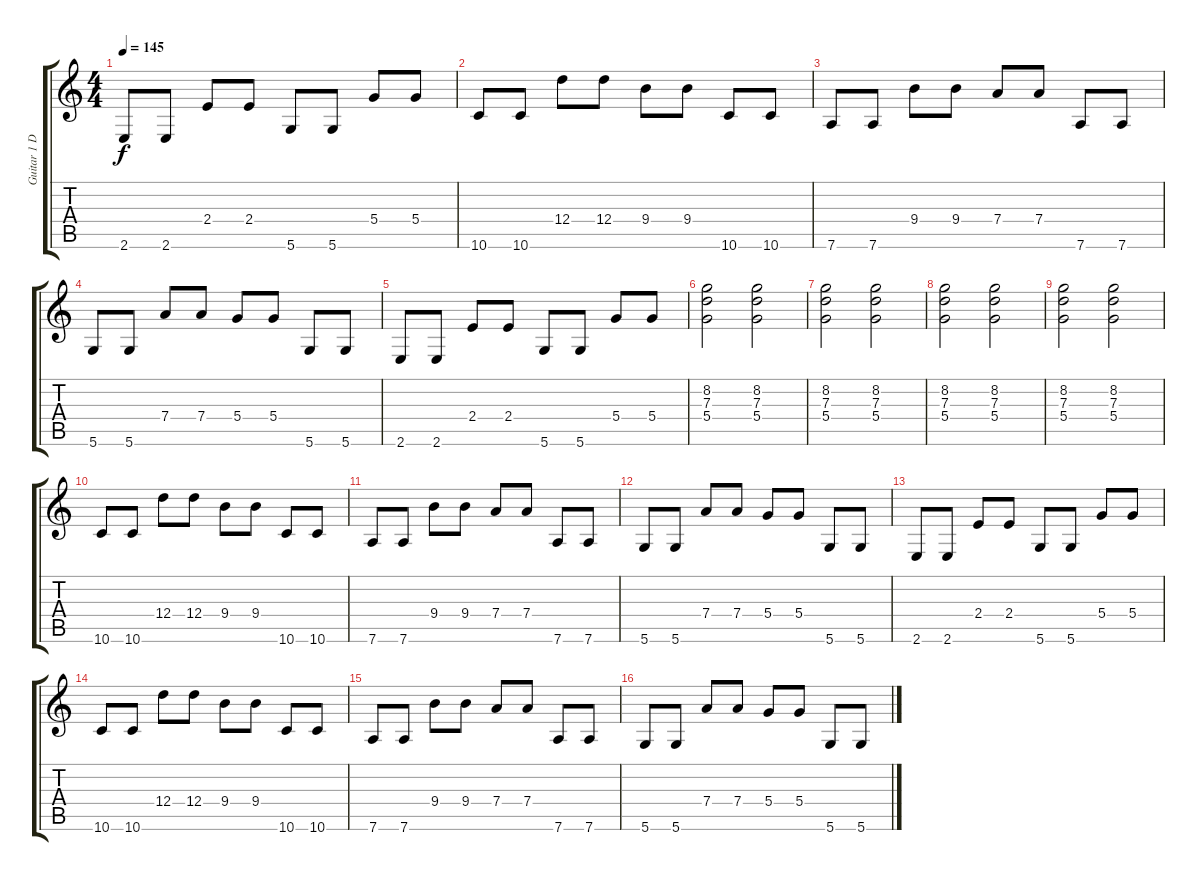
\track ("Guitar 1 Dist" "Guitar 1 D") {instrument distortionguitar}
\staff {score tabs}
\tuning (E4 B3 G3 D3 A2 D2) {hide}
\ts (4 4)
\tempo 145
\clef g2
\ks c
2.6.8{dy f} 2.6.8 2.4.8 2.4.8 5.6.8 5.6.8 5.4.8 5.4.8 |
10.6.8 10.6.8 12.4.8 12.4.8 9.4.8 9.4.8 10.6.8 10.6.8 |
7.6.8 7.6.8 9.4.8 9.4.8 7.4.8 7.4.8 7.6.8 7.6.8 |
5.6.8 5.6.8 7.4.8 7.4.8 5.4.8 5.4.8 5.6.8 5.6.8 |
2.6.8 2.6.8 2.4.8 2.4.8 5.6.8 5.6.8 5.4.8 5.4.8 |
(8.2 7.3 5.4).2 (8.2 7.3 5.4).2 |
(8.2 7.3 5.4).2 (8.2 7.3 5.4).2 |
(8.2 7.3 5.4).2 (8.2 7.3 5.4).2 |
(8.2 7.3 5.4).2 (8.2 7.3 5.4).2 |
10.6.8 10.6.8 12.4.8 12.4.8 9.4.8 9.4.8 10.6.8 10.6.8 |
7.6.8 7.6.8 9.4.8 9.4.8 7.4.8 7.4.8 7.6.8 7.6.8 |
5.6.8 5.6.8 7.4.8 7.4.8 5.4.8 5.4.8 5.6.8 5.6.8 |
2.6.8 2.6.8 2.4.8 2.4.8 5.6.8 5.6.8 5.4.8 5.4.8 |
10.6.8 10.6.8 12.4.8 12.4.8 9.4.8 9.4.8 10.6.8 10.6.8 |
7.6.8 7.6.8 9.4.8 9.4.8 7.4.8 7.4.8 7.6.8 7.6.8 |
5.6.8 5.6.8 7.4.8 7.4.8 5.4.8 5.4.8 5.6.8 5.6.8
